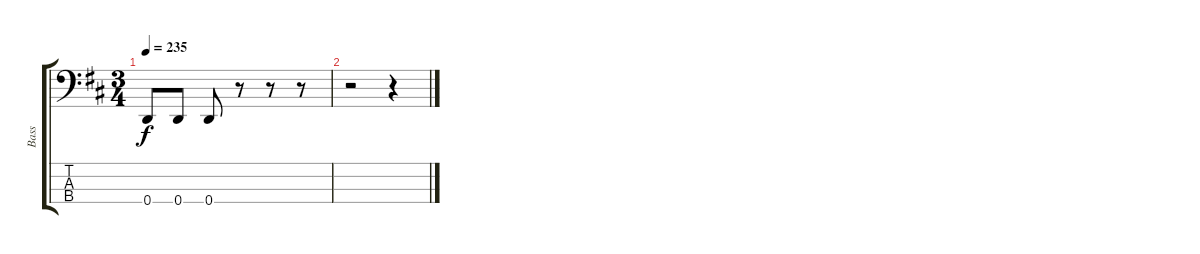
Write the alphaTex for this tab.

\track ("Bass" "Bass") {instrument electricbassfinger}
\staff {score tabs}
\tuning (F2 C2 G1 D1) {hide}
\ts (3 4)
\tempo 235
\clef f4
\ks d
0.4.8{dy f} 0.4.8 0.4.8 r.8 r.8 r.8 |
r.2 r.4
